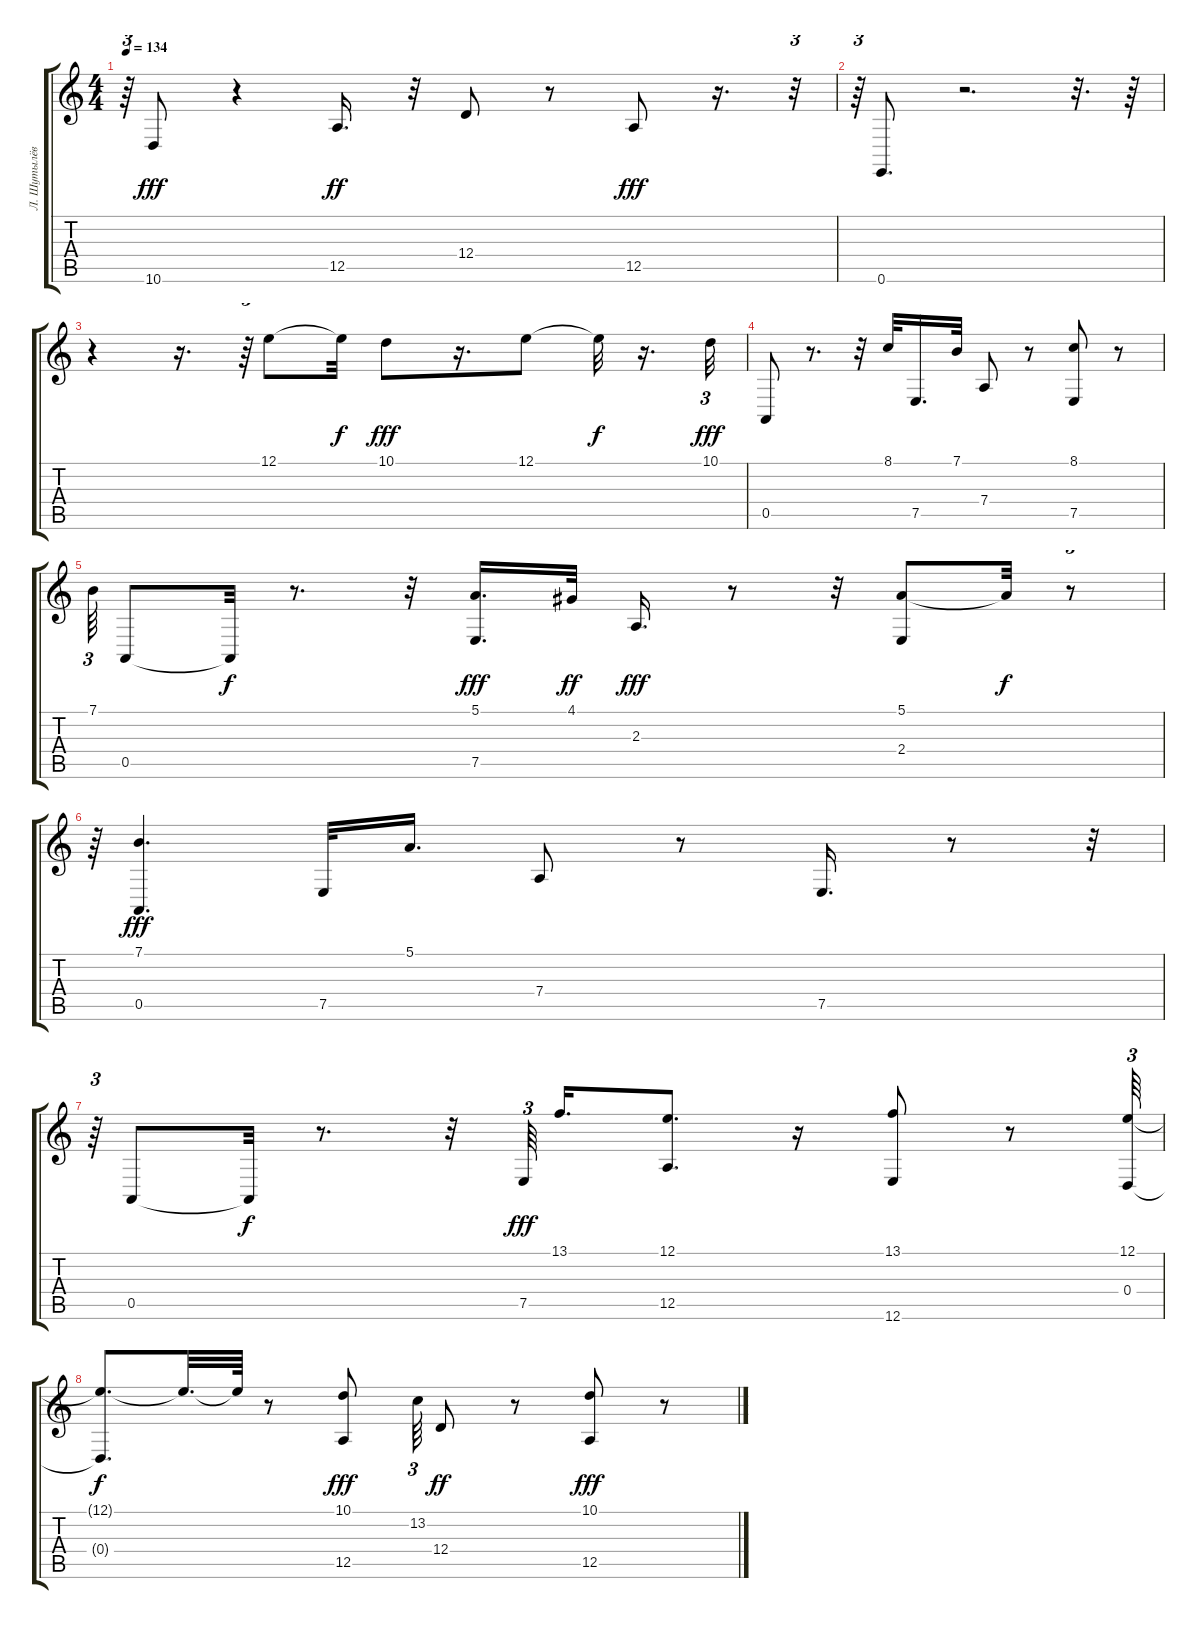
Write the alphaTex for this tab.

\track ("Л. Шутылёв" "Л. Шутылёв") {instrument stringensemble1}
\staff {score tabs}
\tuning (E4 B3 G3 D3 A2 E2) {hide}
\ts (4 4)
\tempo 134
\clef g2
\ks c
r.64{tu (3 2) dy fff} 10.6.8 r.4 12.5.16{d dy ff} r.32 12.4.8 r.8 12.5.8{dy fff} r.16{d} r.32{tu (3 2)} |
r.64{tu (3 2)} 0.6.8{d} r.2{d} r.32{d} r.64 |
r.4 r.16{d} r.64{tu (3 2)} 12.1.8 12.1{t}.32{dy f} 10.1.8{dy fff} r.16{d} 12.1.8 12.1{t}.32{dy f} r.16{d} 10.1.32{tu (3 2) dy fff} |
0.5.8 r.8{d} r.32 8.1.32 7.5.16{d} 7.1.32 7.4.8 r.8 (8.1 7.5).8 r.8 |
7.1.64{tu (3 2)} 0.5.8 0.5{t}.32{dy f} r.8{d} r.32 (5.1 7.5).16{d dy fff} 4.1.32{dy ff} 2.3.16{d dy fff} r.8 r.32 (5.1 2.4).8 5.1{t}.32{dy f} r.8{tu (3 2)} |
r.64{tu (3 2)} (7.1 0.5).4{d dy fff} 7.5.32 5.1.16{d} 7.4.8 r.8 7.5.16{d} r.8 r.32{tu (3 2)} |
r.64{tu (3 2)} 0.5.8 0.5{t}.32{dy f} r.8{d} r.32 7.5.64{tu (3 2) dy fff beam splitsecondary} 13.1.16{d} (12.1 12.5).8{d} r.16 (13.1 12.6).8 r.8 (12.1 0.4).64{tu (3 2)} |
(12.1{t} 0.4{t}).8{d dy f} 12.1{t}.32{d} 12.1{t}.64 r.8 (10.1 12.5).8{dy fff} 13.2.64{tu (3 2)} 12.4.8{dy ff} r.8 (10.1 12.5).8{dy fff} r.8
